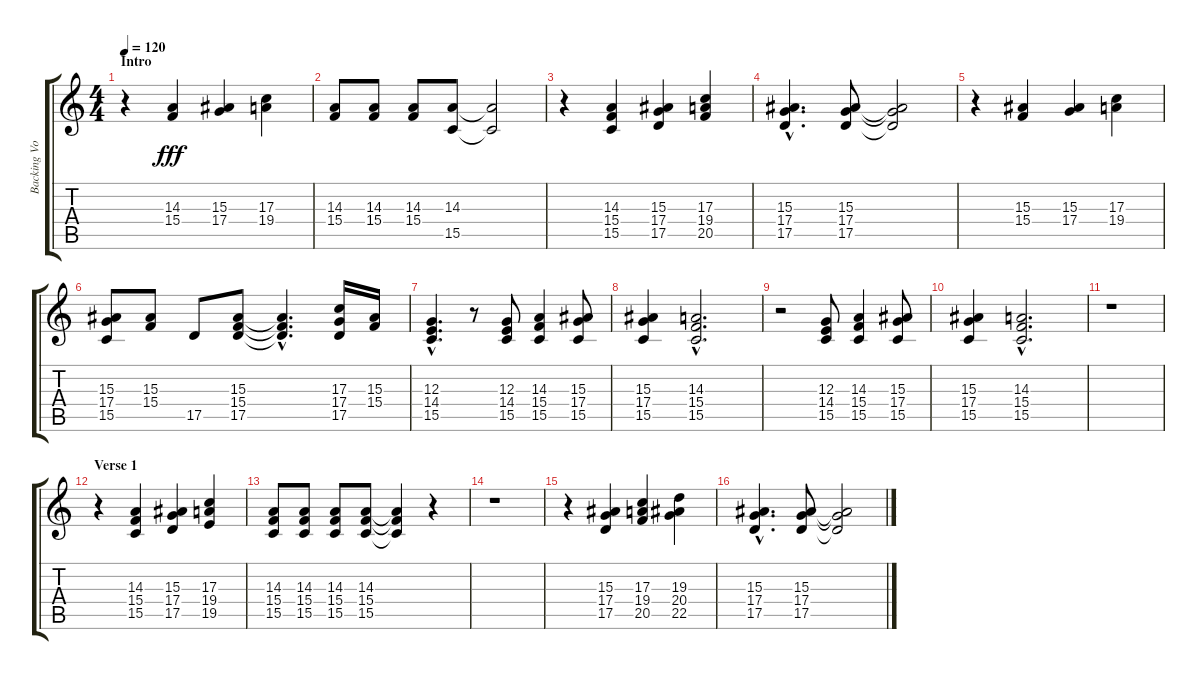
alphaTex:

\track ("Backing Vocals" "Backing Vo") {instrument flute}
\staff {score tabs}
\tuning (E4 B3 G3 D3 A2 E2) {hide}
\ts (4 4)
\section ("" "Intro                                                                                               ")
\tempo 120
\clef g2
\ks c
r.4{dy fff instrument flute} (14.3 15.4).4 (15.3 17.4).4 (17.3 19.4).4 |
(14.3 15.4).8 (14.3 15.4).8 (14.3 15.4).8 (14.3 15.5).8 (14.3{t} 15.5{t}).2 |
r.4 (14.3 15.4 15.5).4 (15.3 17.4 17.5).4 (17.3 19.4 20.5).4 |
(15.3{hac} 17.4{hac} 17.5{hac}).4{d} (15.3 17.4 17.5).8 (15.3{t} 17.4{t} 17.5{t}).2 |
r.4 (15.3 15.4).4 (15.3 17.4).4 (17.3 19.4).4 |
(15.3 17.4 15.5).8 (15.3 15.4).8 17.5.8 (15.3 15.4 17.5).8 (15.3{hac t} 15.4{hac t} 17.5{hac t}).4{d} (17.3 17.4 17.5).16 (15.3 15.4).16 |
(12.3{hac} 14.4{hac} 15.5{hac}).4{d} r.8 (12.3 14.4 15.5).8 (14.3 15.4 15.5).4 (15.3 17.4 15.5).8 |
(15.3 17.4 15.5).4 (14.3{hac} 15.4{hac} 15.5{hac}).2{d} |
r.2 (12.3 14.4 15.5).8 (14.3 15.4 15.5).4 (15.3 17.4 15.5).8 |
(15.3 17.4 15.5).4 (14.3{hac} 15.4{hac} 15.5{hac}).2{d} |
r.1 |
\section ("" "Verse 1")
r.4 (14.3 15.4 15.5).4 (15.3 17.4 17.5).4 (17.3 19.4 19.5).4 |
(14.3 15.4 15.5).8 (14.3 15.4 15.5).8 (14.3 15.4 15.5).8 (14.3 15.4 15.5).8 (14.3{t} 15.4{t} 15.5{t}).4 r.4 |
r.1 |
r.4 (15.3 17.4 17.5).4 (17.3 19.4 20.5).4 (19.3 20.4 22.5).4 |
(15.3{hac} 17.4{hac} 17.5{hac}).4{d} (15.3 17.4 17.5).8 (15.3{t} 17.4{t} 17.5{t}).2
